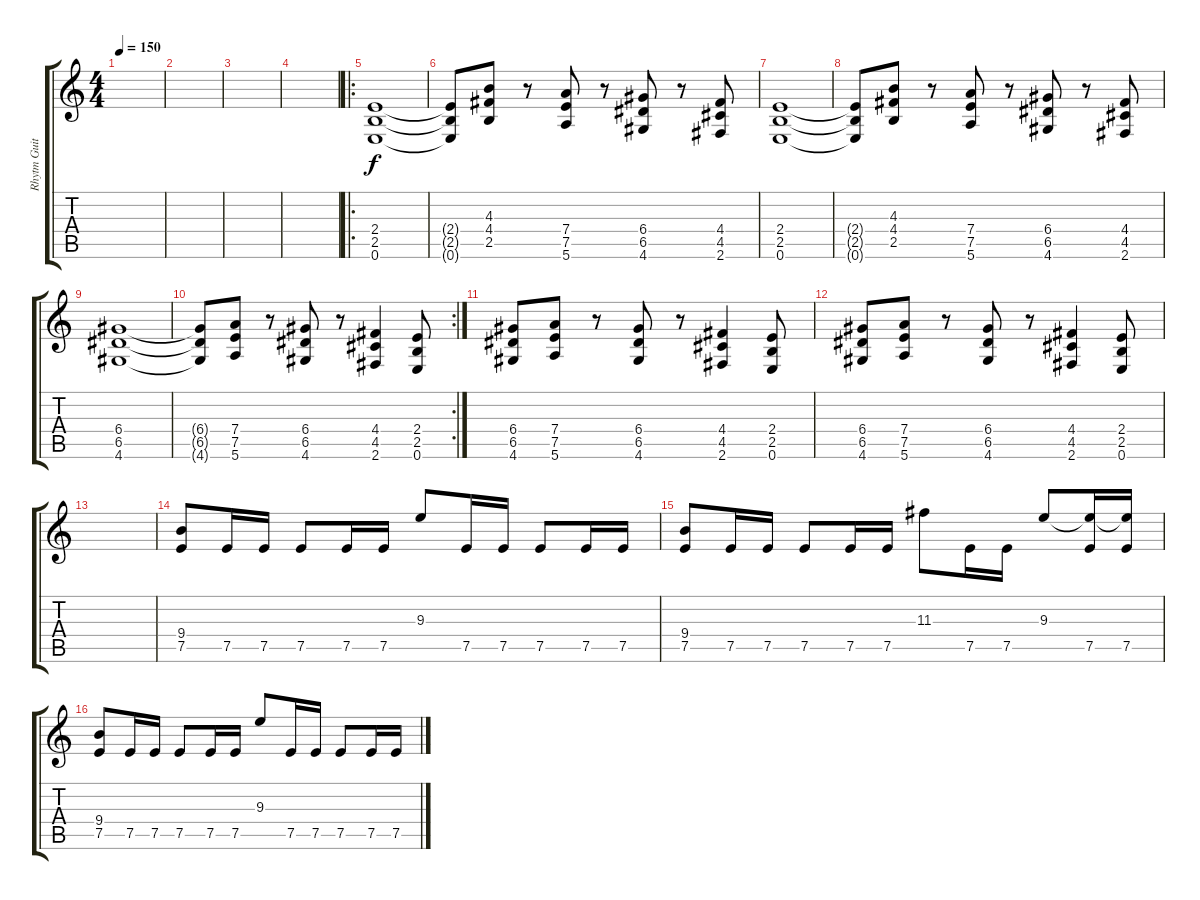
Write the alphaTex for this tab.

\track ("Rhytm Guitar" "Rhytm Guit") {instrument distortionguitar}
\staff {score tabs}
\tuning (E4 B3 G3 D3 A2 E2) {hide}
\ts (4 4)
\tempo 150
\clef g2
\ks c
|
|
|
|
\ro
(2.4 2.5 0.6).1 |
(2.4{t} 2.5{t} 0.6{t}).8 (4.3 4.4 2.5).8 r.8 (7.4 7.5 5.6).8 r.8 (6.4 6.5 4.6).8 r.8 (4.4 4.5 2.6).8 |
(2.4 2.5 0.6).1 |
(2.4{t} 2.5{t} 0.6{t}).8 (4.3 4.4 2.5).8 r.8 (7.4 7.5 5.6).8 r.8 (6.4 6.5 4.6).8 r.8 (4.4 4.5 2.6).8 |
(6.4 6.5 4.6).1 |
\rc 2
(6.4{t} 6.5{t} 4.6{t}).8 (7.4 7.5 5.6).8 r.8 (6.4 6.5 4.6).8 r.8 (4.4 4.5 2.6).4 (2.4 2.5 0.6).8 |
(6.4 6.5 4.6).8 (7.4 7.5 5.6).8 r.8 (6.4 6.5 4.6).8 r.8 (4.4 4.5 2.6).4 (2.4 2.5 0.6).8 |
(6.4 6.5 4.6).8 (7.4 7.5 5.6).8 r.8 (6.4 6.5 4.6).8 r.8 (4.4 4.5 2.6).4 (2.4 2.5 0.6).8 |
|
(9.4 7.5).8 7.5.16 7.5.16 7.5.8 7.5.16 7.5.16 9.3.8 7.5.16 7.5.16 7.5.8 7.5.16 7.5.16 |
(9.4 7.5).8 7.5.16 7.5.16 7.5.8 7.5.16 7.5.16 11.3.8 7.5.16 7.5.16 9.3.8 (9.3{t} 7.5).16 (9.3{t} 7.5).16 |
(9.4 7.5).8 7.5.16 7.5.16 7.5.8 7.5.16 7.5.16 9.3.8 7.5.16 7.5.16 7.5.8 7.5.16 7.5.16
